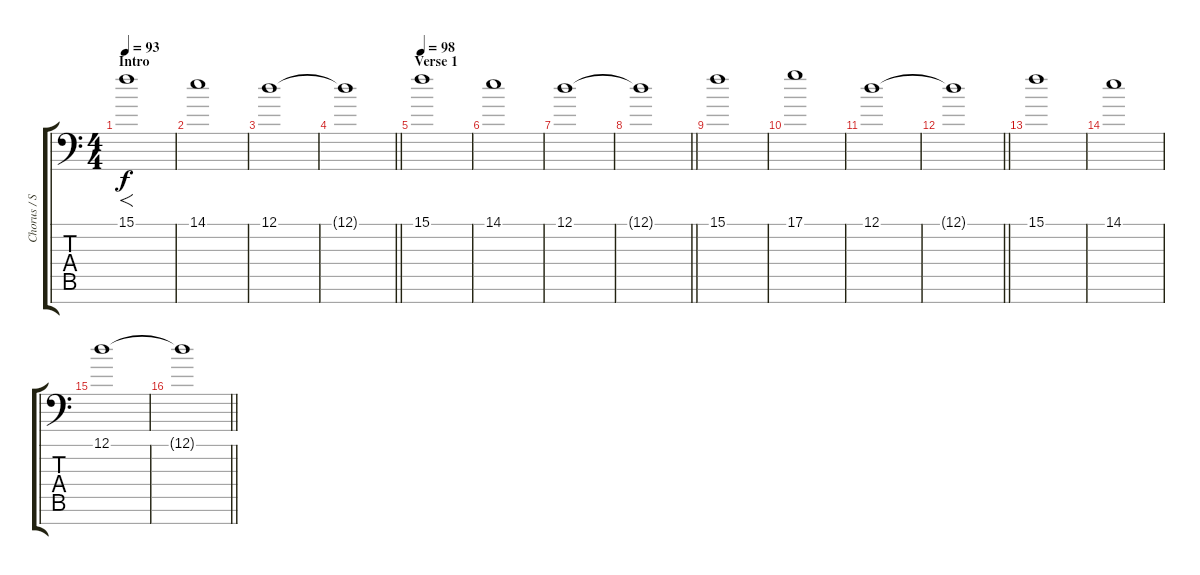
\track ("Chorus / String" "Chorus / S") {instrument stringensemble2}
\staff {score tabs}
\tuning (D4 A3 F3 C3 G2 D2 A1) {hide}
\ts (4 4)
\section ("" "Intro")
\tempo 93
\tempo 98
\tempo 93
\clef f4
\ks c
15.1.1{f dy f instrument stringensemble2} |
14.1.1 |
12.1.1 |
\barLineRight lightlight
12.1{t}.1 |
\section ("" "Verse 1")
\tempo 98
15.1.1 |
14.1.1 |
12.1.1 |
\barLineRight lightlight
12.1{t}.1 |
15.1.1 |
17.1.1 |
12.1.1 |
\barLineRight lightlight
12.1{t}.1 |
15.1.1 |
14.1.1 |
12.1.1 |
\barLineRight lightlight
12.1{t}.1
